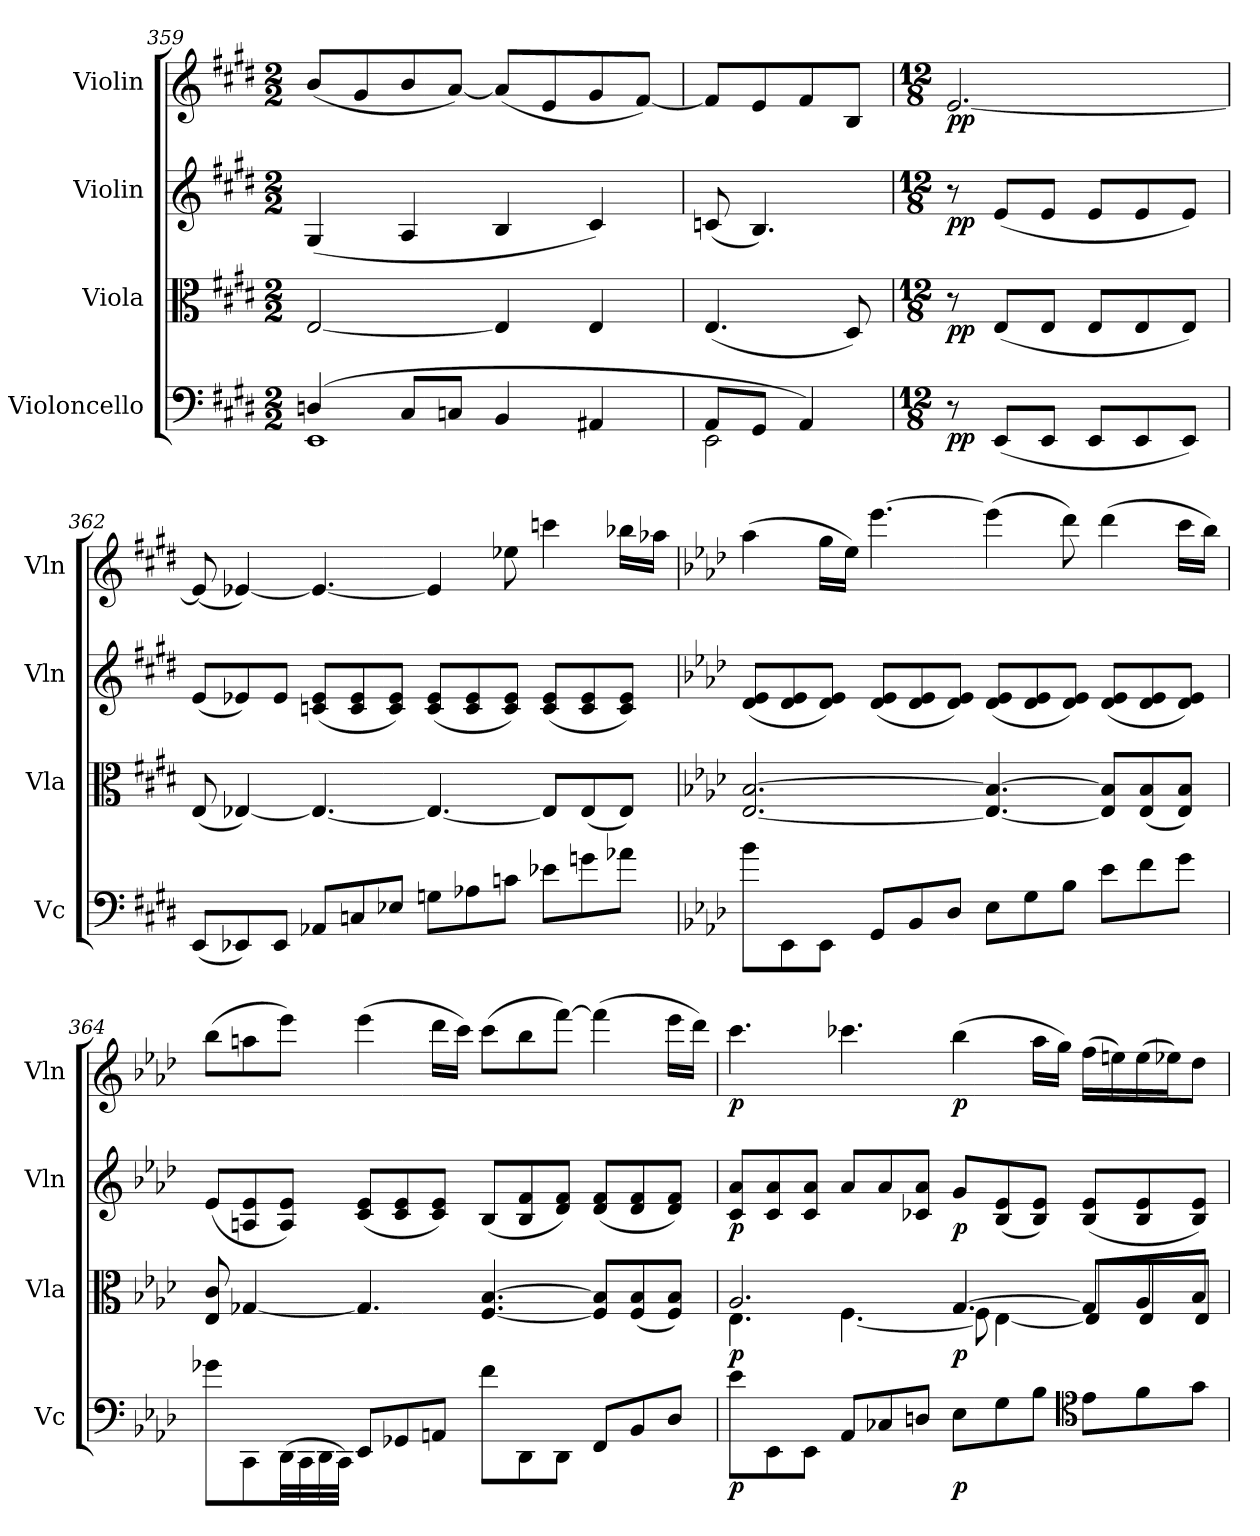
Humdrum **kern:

**kern	**dynam	**kern	**dynam	**kern	**dynam	**kern	**dynam
*part4	*part4	*part3	*part3	*part2	*part2	*part1	*part1
*staff4	*staff4	*staff3	*staff3	*staff2	*staff2	*staff1	*staff1
*I"Violoncello	*	*I"Viola	*	*I"Violin	*	*I"Violin	*
*I'Vc	*	*I'Vla	*	*I'Vln	*	*I'Vln	*
*clefF4	*	*clefC3	*	*clefG2	*	*clefG2	*
*k[f#c#g#d#]	*	*k[f#c#g#d#]	*	*k[f#c#g#d#]	*	*k[f#c#g#d#]	*
*M2/2	*	*M2/2	*	*M2/2	*	*M2/2	*
=359	=359	=359	=359	=359	=359	=359	=359
*^	*	*	*	*	*	*	*
(4Dn	1EE	.	[2E	.	(4G#	.	(8b/L	.
.	.	.	.	.	.	.	8g#/	.
8C#/L	.	.	.	.	4A	.	8b/	.
8Cn/J	.	.	.	.	.	.	[8a/J)	.
4BB	.	.	4E]	.	4B	.	(8a/L]	.
.	.	.	.	.	.	.	8e/	.
4AA#X	.	.	4E	.	4c#)	.	8g#/	.
.	.	.	.	.	.	.	[8f#/J)	.
=360	=360	=360	=360	=360	=360	=360	=360	=360
8AA/L	2EE	.	(4.E	.	(8cn	.	8f#/L]	.
8GG#/J	.	.	.	.	4.B)	.	8e/	.
4AA)	.	.	.	.	.	.	8f#/	.
.	.	.	8D#)	.	.	.	8B/J	.
*v	*v	*	*	*	*	*	*	*
=361	=361	=361	=361	=361	=361	=361	=361
*M12/8	*	*M12/8	*	*M12/8	*	*M12/8	*
*	*	*	*	*	*	*MM84	*
8r	pp	8r	pp	8r	pp	[2.e	pp
(8EE/L	.	(8E/L	.	(8e/L	.	.	.
8EE/J	.	8E/J	.	8e/J	.	.	.
8EE/L	.	8E/L	.	8e/L	.	.	.
8EE/	.	8E/	.	8e/	.	.	.
8EE/J)	.	8E/J)	.	8e/J)	.	.	.
=362	=362	=362	=362	=362	=362	=362	=362
(8EE/L	.	(8E	.	(8e/L	.	(8e]	.
8EE-X/)	.	[4E-X)	.	8e-X/)	.	[4e-X)	.
8EE-/J	.	.	.	8e-/J	.	.	.
8AA-X/L	.	4.E-_	.	(8cn/ 8e-/L	.	4.e-_	.
8Cn/	.	.	.	8c/ 8e-/	.	.	.
8E-X/J	.	.	.	8c/ 8e-/J)	.	.	.
8Gn\L	.	4.E-_	.	(8c/ 8e-/L	.	4e-]	.
8A-X\	.	.	.	8c/ 8e-/	.	.	.
8cn\J	.	.	.	8c/ 8e-/J)	.	8ee-X	.
8e-X\L	.	8E-/L]	.	(8c/ 8e-/L	.	4cccn	.
8gn\	.	(8E-/	.	8c/ 8e-/	.	.	.
8a-X\J	.	8E-/J)	.	8c/ 8e-/J)	.	16bb-X\LL	.
.	.	.	.	.	.	16aa-X\JJ	.
=363	=363	=363	=363	=363	=363	=363	=363
*k[b-e-a-d-]	*	*k[b-e-a-d-]	*	*k[b-e-a-d-]	*	*k[b-e-a-d-]	*
8b-\L	.	[2.E- [2.B-	.	(8d-/ 8e-/L	.	(4aa-	.
8EE-\	.	.	.	8d-/ 8e-/	.	.	.
8EE-\J	.	.	.	8d-/ 8e-/J)	.	16gg\LL	.
.	.	.	.	.	.	16ee-\JJ)	.
8GG/L	.	.	.	(8d-/ 8e-/L	.	[4.eee-	.
8BB-/	.	.	.	8d-/ 8e-/	.	.	.
8D-/J	.	.	.	8d-/ 8e-/J)	.	.	.
8E-\L	.	4.E-_ 4.B-_	.	(8d-/ 8e-/L	.	(4eee-]	.
8G\	.	.	.	8d-/ 8e-/	.	.	.
8B-\J	.	.	.	8d-/ 8e-/J)	.	8ddd-)	.
8e-\L	.	8E-]/ 8B-]/L	.	(8d-/ 8e-/L	.	(4ddd-	.
8f\	.	(8E-/ 8B-/	.	8d-/ 8e-/	.	.	.
8g\J	.	8E-/ 8B-/J)	.	8d-/ 8e-/J)	.	16ccc\LL	.
.	.	.	.	.	.	16bb-\JJ)	.
=364	=364	=364	=364	=364	=364	=364	=364
8g-X\L	.	8E- 8c	.	(8e-/L	.	(8bb-\L	.
8CC\	.	[4G-X	.	8An/ 8e-/	.	8aan\	.
(32DD-\LL	.	.	.	8A/ 8e-/J)	.	8eee-\J)	.
32CC\	.	.	.	.	.	.	.
32DD-\	.	.	.	.	.	.	.
32CC\JJJ)	.	.	.	.	.	.	.
8EE-/L	.	4.G-]	.	(8c/ 8e-/L	.	(4eee-	.
8GG-X/	.	.	.	8c/ 8e-/	.	.	.
8AAn/J	.	.	.	8c/ 8e-/J)	.	16ddd-\LL	.
.	.	.	.	.	.	16ccc\JJ)	.
8f\L	.	[4.F [4.B-	.	(8B-/L	.	(8ccc\L	.
8DD-\	.	.	.	8B-/ 8f/	.	8bb-\	.
8DD-\J	.	.	.	8d-/ 8f/J)	.	[8fff\J)	.
8FF/L	.	8F]/ 8B-]/L	.	(8d-/ 8f/L	.	(4fff]	.
8BB-/	.	(8F/ 8B-/	.	8d-/ 8f/	.	.	.
8D-/J	.	8F/ 8B-/J)	.	8d-/ 8f/J)	.	16eee-\LL	.
.	.	.	.	.	.	16ddd-\JJ)	.
=365	=365	=365	=365	=365	=365	=365	=365
*	*	*^	*	*	*	*	*
8e-\L	p	2.A-	4.E-	p	8c/ 8a-/L	p	4.ccc	p
8EE-\	.	.	.	.	8c/ 8a-/	.	.	.
8EE-\J	.	.	.	.	8c/ 8a-/J	.	.	.
8AA-/L	.	.	[4.F	.	8a-/L	.	4.ccc-X	.
8C-X/	.	.	.	.	8a-/	.	.	.
8Dn/J	.	.	.	.	8c-X/ 8a-/J	.	.	.
8E-\L	p	[4.G	8F]	p	8g/L	p	(4bb-	p
8G\	.	.	[4E-	.	(8B-/ 8e-/	.	.	.
8B-\J	.	.	.	.	8B-/ 8e-/J)	.	16aa-\LL	.
.	.	.	.	.	.	.	16gg\JJ)	.
*clefC4	*	*	*	*	*	*	*	*
8e-\L	.	8G/L]	8E-/L]	.	(8B-/ 8e-/L	.	(16ff\LL	.
.	.	.	.	.	.	.	16een\)	.
8f\	.	8A-/	8E-/	.	8B-/ 8e-/	.	(16ee\	.
.	.	.	.	.	.	.	16ee-X\J)	.
8g\J	.	8B-/J	8E-/J	.	8B-/ 8e-/J)	.	8dd-\J	.
*	*	*v	*v	*	*	*	*	*
=	=	=	=	=	=	=	=
*-	*-	*-	*-	*-	*-	*-	*-
